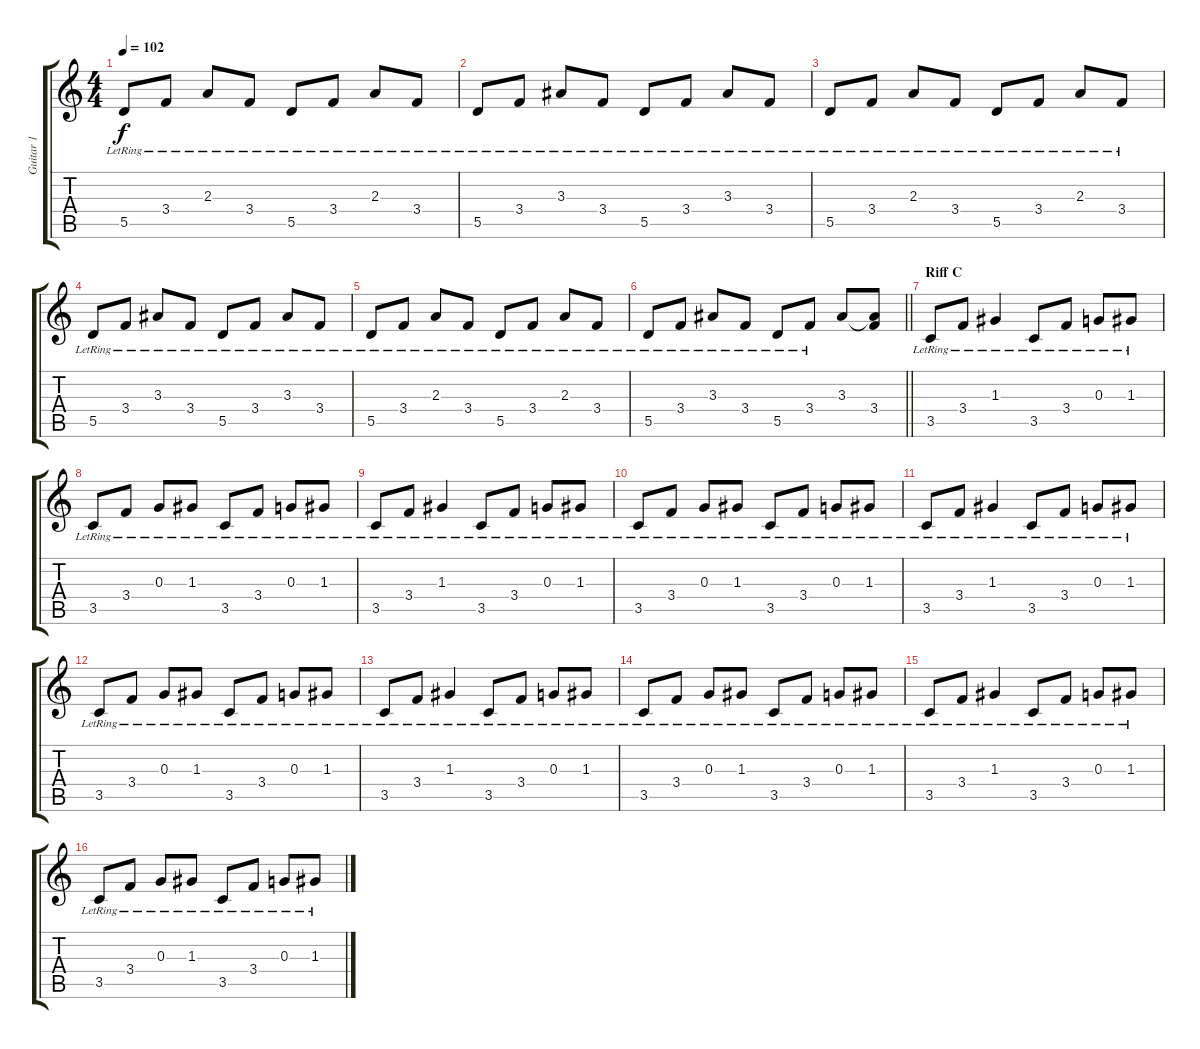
\track ("Guitar 1" "Guitar 1") {instrument electricguitarjazz}
\staff {score tabs}
\tuning (E4 B3 G3 D3 A2 E2) {hide}
\ts (4 4)
\tempo 102
\clef g2
\ks c
5.5{lr}.8{dy f} 3.4{lr}.8 2.3{lr}.8 3.4{lr}.8 5.5{lr}.8 3.4{lr}.8 2.3{lr}.8 3.4{lr}.8 |
5.5{lr}.8 3.4{lr}.8 3.3{lr}.8 3.4{lr}.8 5.5{lr}.8 3.4{lr}.8 3.3{lr}.8 3.4{lr}.8 |
5.5{lr}.8 3.4{lr}.8 2.3{lr}.8 3.4{lr}.8 5.5{lr}.8 3.4{lr}.8 2.3{lr}.8 3.4{lr}.8 |
5.5{lr}.8 3.4{lr}.8 3.3{lr}.8 3.4{lr}.8 5.5{lr}.8 3.4{lr}.8 3.3{lr}.8 3.4{lr}.8 |
5.5{lr}.8 3.4{lr}.8 2.3{lr}.8 3.4{lr}.8 5.5{lr}.8 3.4{lr}.8 2.3{lr}.8 3.4{lr}.8 |
\barLineRight lightlight
5.5{lr}.8 3.4{lr}.8 3.3{lr}.8 3.4{lr}.8 5.5{lr}.8 3.4{lr}.8 3.3.8 (3.3{t} 3.4).8 |
\section ("" "Riff C")
3.5{lr}.8 3.4{lr}.8 1.3{lr}.4 3.5{lr}.8 3.4{lr}.8 0.3{lr}.8 1.3{lr}.8 |
3.5{lr}.8 3.4{lr}.8 0.3{lr}.8 1.3{lr}.8 3.5{lr}.8 3.4{lr}.8 0.3{lr}.8 1.3{lr}.8 |
3.5{lr}.8 3.4{lr}.8 1.3{lr}.4 3.5{lr}.8 3.4{lr}.8 0.3{lr}.8 1.3{lr}.8 |
3.5{lr}.8 3.4{lr}.8 0.3{lr}.8 1.3{lr}.8 3.5{lr}.8 3.4{lr}.8 0.3{lr}.8 1.3{lr}.8 |
3.5{lr}.8 3.4{lr}.8 1.3{lr}.4 3.5{lr}.8 3.4{lr}.8 0.3{lr}.8 1.3{lr}.8 |
3.5{lr}.8 3.4{lr}.8 0.3{lr}.8 1.3{lr}.8 3.5{lr}.8 3.4{lr}.8 0.3{lr}.8 1.3{lr}.8 |
3.5{lr}.8 3.4{lr}.8 1.3{lr}.4 3.5{lr}.8 3.4{lr}.8 0.3{lr}.8 1.3{lr}.8 |
3.5{lr}.8 3.4{lr}.8 0.3{lr}.8 1.3{lr}.8 3.5{lr}.8 3.4{lr}.8 0.3{lr}.8 1.3{lr}.8 |
3.5{lr}.8 3.4{lr}.8 1.3{lr}.4 3.5{lr}.8 3.4{lr}.8 0.3{lr}.8 1.3{lr}.8 |
3.5{lr}.8 3.4{lr}.8 0.3{lr}.8 1.3{lr}.8 3.5{lr}.8 3.4{lr}.8 0.3{lr}.8 1.3{lr}.8
